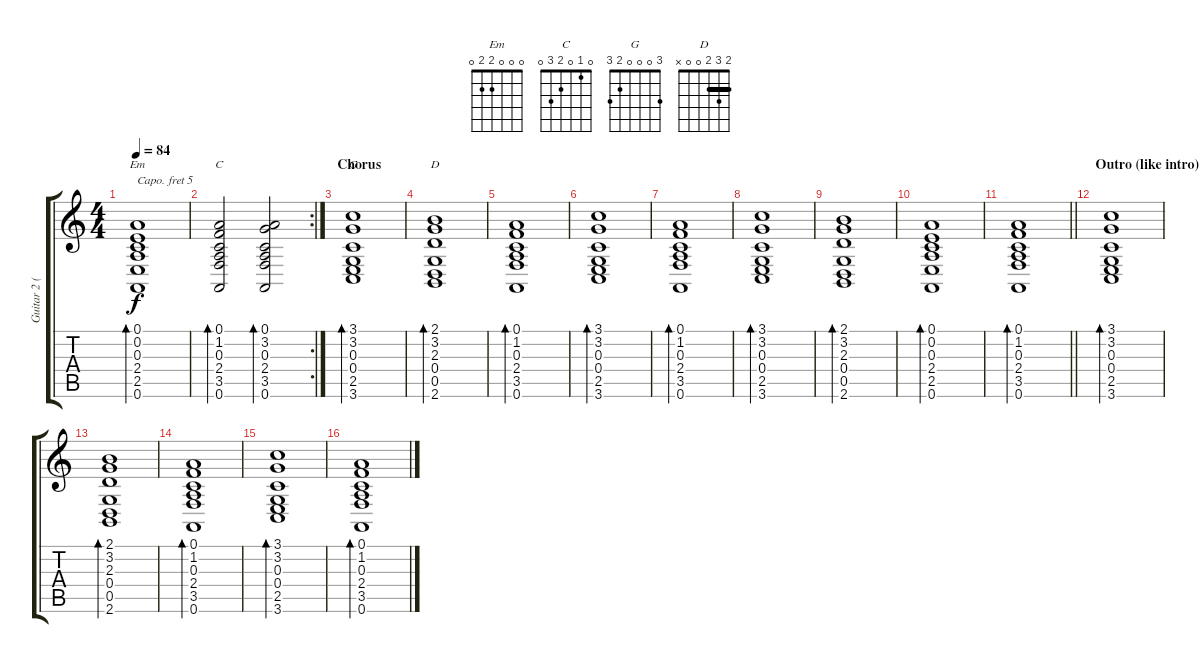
\track ("Guitar 2 (chords Capo 5)" "Guitar 2 (") {instrument electricpiano1}
\staff {score tabs}
\capo 5
\tuning (E4 B3 G3 D3 A2 E2) {hide}
\chord ("Em" 0 0 0 2 2 0)
\chord ("C" 0 1 0 2 3 0)
\chord ("G" 3 0 0 0 2 3)
\chord ("D" 2 3 2 0 0 x) {barre 2}
\ts (4 4)
\tempo 84
\clef g2
\ks c
(0.1 0.2 0.3 2.4 2.5 0.6).1{bd 240 ch "Em" dy f} |
\rc 2
(0.1 1.2 0.3 2.4 3.5 0.6).2{bd 240 ch "C"} (0.1 3.2 0.3 2.4 3.5 0.6).2{bd 240} |
\section ("" "Chorus")
(3.1 3.2 0.3 0.4 2.5 3.6).1{bd 240 ch "G"} |
(2.1 3.2 2.3 0.4 0.5 2.6).1{bd 240 ch "D"} |
(0.1 1.2 0.3 2.4 3.5 0.6).1{bd 240} |
(3.1 3.2 0.3 0.4 2.5 3.6).1{bd 240} |
(0.1 1.2 0.3 2.4 3.5 0.6).1{bd 240} |
(3.1 3.2 0.3 0.4 2.5 3.6).1{bd 240} |
(2.1 3.2 2.3 0.4 0.5 2.6).1{bd 240} |
(0.1 0.2 0.3 2.4 2.5 0.6).1{bd 240} |
\barLineRight lightlight
(0.1 1.2 0.3 2.4 3.5 0.6).1{bd 240} |
\section ("" "Outro (like intro)")
(3.1 3.2 0.3 0.4 2.5 3.6).1{bd 240} |
(2.1 3.2 2.3 0.4 0.5 2.6).1{bd 240} |
(0.1 1.2 0.3 2.4 3.5 0.6).1{bd 240} |
(3.1 3.2 0.3 0.4 2.5 3.6).1{bd 240} |
(0.1 1.2 0.3 2.4 3.5 0.6).1{bd 240}
